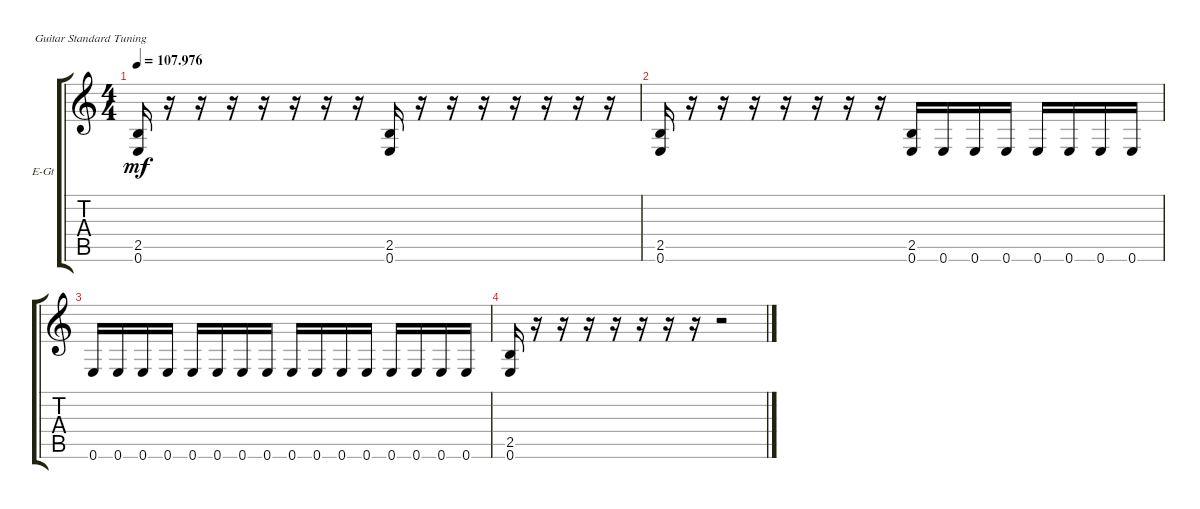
\defaultSystemsLayout 4
\bracketExtendMode groupsimilarinstruments
\firstSystemTrackNameOrientation horizontal
\otherSystemsTrackNameOrientation horizontal
\track ("Electric Guitar" "E-Gt") {instrument electricguitarclean}
\staff {score tabs}
\tuning (E4 B3 G3 D3 A2 E2)
\ts (4 4)
\tempo
107.976
\accidentals auto
\clef g2
\ottava regular
\simile none
\scale
0.333333
\ks c
(0.6 2.5).16{dy mf} r.16 r.16 r.16 r.16 r.16 r.16 r.16 (0.6 2.5).16 r.16 r.16 r.16 r.16 r.16 r.16 r.16 |
\scale
0.333333 (2.5 0.6).16 r.16 r.16 r.16 r.16 r.16 r.16 r.16 (0.6 2.5).16 0.6.16 0.6.16 0.6.16 0.6.16 0.6.16 0.6.16 0.6.16 |
\scale
0.333333 0.6.16 0.6.16 0.6.16 0.6.16 0.6.16 0.6.16 0.6.16 0.6.16 0.6.16 0.6.16 0.6.16 0.6.16 0.6.16 0.6.16 0.6.16 0.6.16 |
\scale
0.333333 (2.5 0.6).16 r.16 r.16 r.16 r.16 r.16 r.16 r.16 r.2 |
\scale
0.333333 |
\scale
0.333333 |
\scale
0.333333 |
\scale
0.333333 |
\scale
0.333333 |
\scale
0.333333 |
\scale
0.333333 |
\scale
0.333333 |
\scale
0.333333 |
\scale
0.333333 |
|
\scale
0.333333
